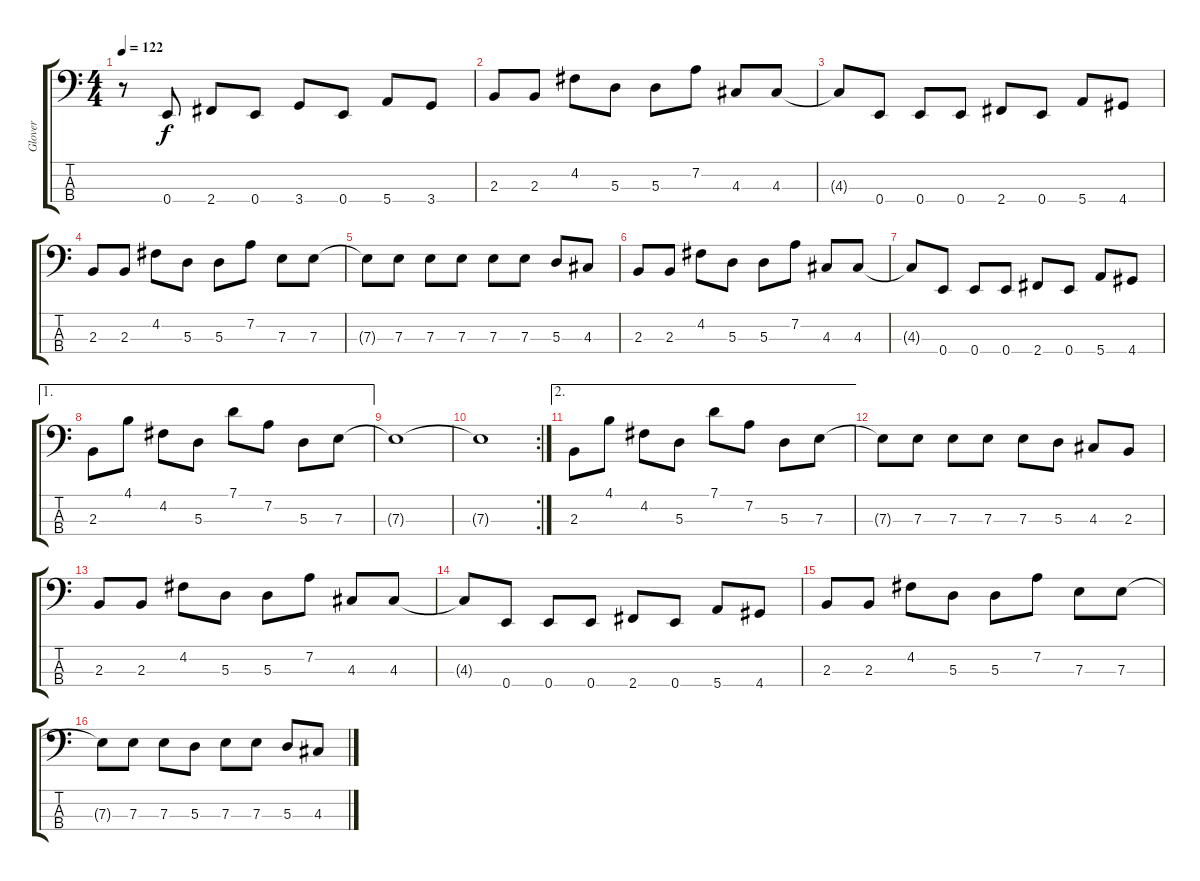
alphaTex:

\track ("Glover" "Glover") {instrument electricbassfinger}
\staff {score tabs}
\tuning (G2 D2 A1 E1) {hide}
\ts (4 4)
\tempo 122
\clef f4
\ks c
r.8{dy f} 0.4.8 2.4.8 0.4.8 3.4.8 0.4.8 5.4.8 3.4.8 |
2.3.8 2.3.8 4.2.8 5.3.8 5.3.8 7.2.8 4.3.8 4.3.8 |
4.3{t}.8 0.4.8 0.4.8 0.4.8 2.4.8 0.4.8 5.4.8 4.4.8 |
2.3.8 2.3.8 4.2.8 5.3.8 5.3.8 7.2.8 7.3.8 7.3.8 |
7.3{t}.8 7.3.8 7.3.8 7.3.8 7.3.8 7.3.8 5.3.8 4.3.8 |
2.3.8 2.3.8 4.2.8 5.3.8 5.3.8 7.2.8 4.3.8 4.3.8 |
4.3{t}.8 0.4.8 0.4.8 0.4.8 2.4.8 0.4.8 5.4.8 4.4.8 |
\ae 1
2.3.8 4.1.8 4.2.8 5.3.8 7.1.8 7.2.8 5.3.8 7.3.8 |
7.3{t}.1 |
\rc 2
7.3{t}.1 |
\ae 2
2.3.8 4.1.8 4.2.8 5.3.8 7.1.8 7.2.8 5.3.8 7.3.8 |
7.3{t}.8 7.3.8 7.3.8 7.3.8 7.3.8 5.3.8 4.3.8 2.3.8 |
2.3.8 2.3.8 4.2.8 5.3.8 5.3.8 7.2.8 4.3.8 4.3.8 |
4.3{t}.8 0.4.8 0.4.8 0.4.8 2.4.8 0.4.8 5.4.8 4.4.8 |
2.3.8 2.3.8 4.2.8 5.3.8 5.3.8 7.2.8 7.3.8 7.3.8 |
7.3{t}.8 7.3.8 7.3.8 5.3.8 7.3.8 7.3.8 5.3.8 4.3.8
